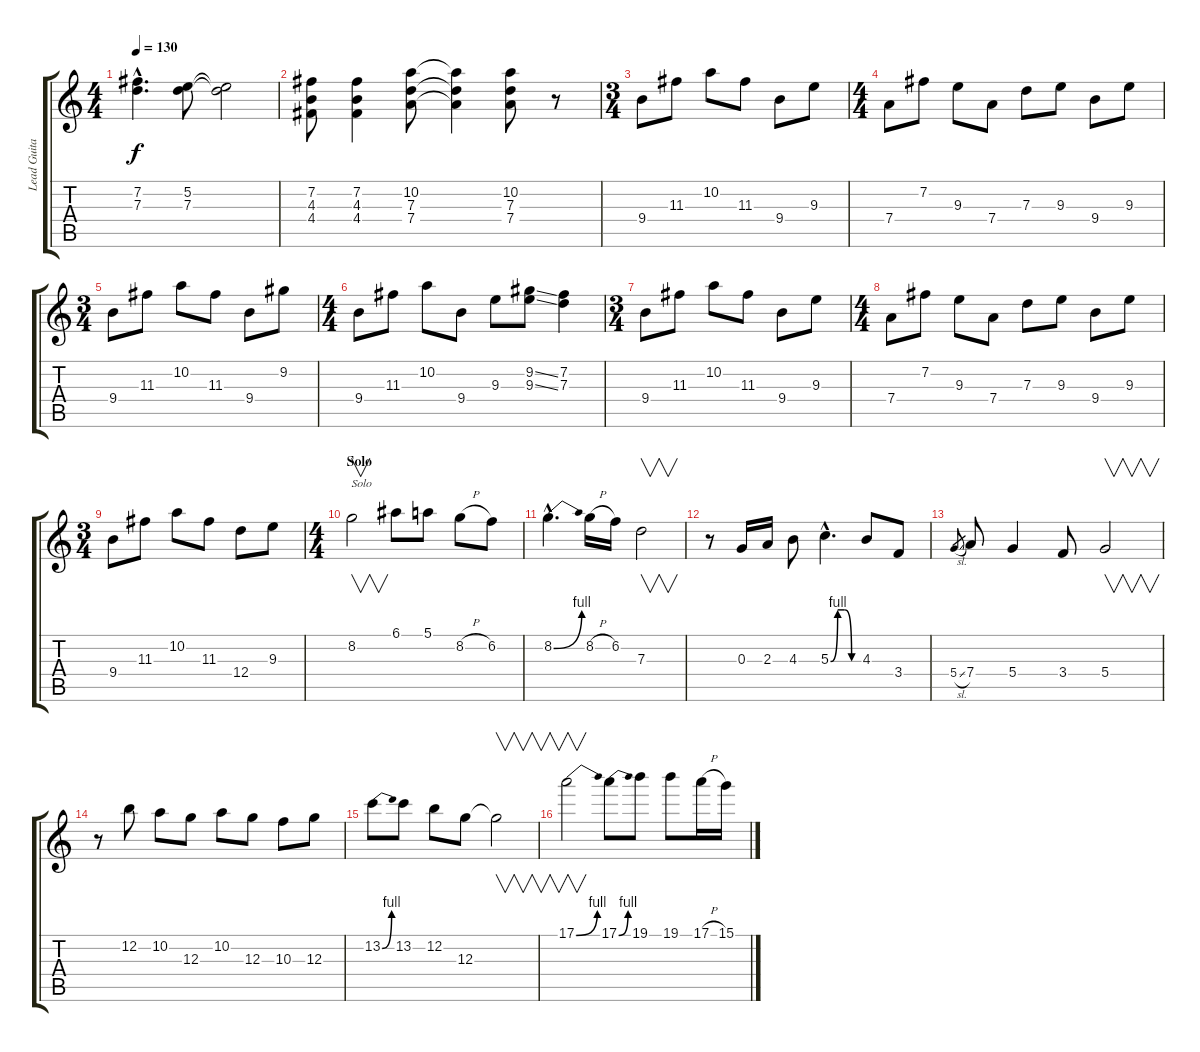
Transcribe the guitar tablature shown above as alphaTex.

\track ("Lead Guitar" "Lead Guita") {instrument distortionguitar}
\staff {score tabs}
\tuning (E4 B3 G3 D3 A2 E2) {hide}
\ts (4 4)
\tempo 130
\clef g2
\ks c
(7.2{hac} 7.3{hac}).4{d dy f} (5.2 7.3).8 (5.2{t} 7.3{t}).2 |
(7.2 4.3 4.4).8 (7.2 4.3 4.4).4 (10.2 7.3 7.4).8 (10.2{t} 7.3{t} 7.4{t}).4 (10.2 7.3 7.4).8 r.8 |
\ts (3 4)
9.4.8 11.3.8 10.2.8 11.3.8 9.4.8 9.3.8 |
\ts (4 4)
7.4.8 7.2.8 9.3.8 7.4.8 7.3.8 9.3.8 9.4.8 9.3.8 |
\ts (3 4)
9.4.8 11.3.8 10.2.8 11.3.8 9.4.8 9.2.8 |
\ts (4 4)
9.4.8 11.3.8 10.2.8 9.4.8 9.3.8 (9.2{ss} 9.3{ss}).8 (7.2 7.3).4 |
\ts (3 4)
9.4.8 11.3.8 10.2.8 11.3.8 9.4.8 9.3.8 |
\ts (4 4)
7.4.8 7.2.8 9.3.8 7.4.8 7.3.8 9.3.8 9.4.8 9.3.8 |
\ts (3 4)
9.4.8 11.3.8 10.2.8 11.3.8 12.4.8 9.3.8 |
\ts (4 4)
\section ("" "Solo")
8.2.2{v txt "Solo"} 6.1.8 5.1.8 8.2{h}.8 6.2.8 |
8.2{be (bend 0 0 60 4) hac}.4{d} 8.2{h}.16 6.2.16 7.3.2{v} |
r.8 0.3.16 2.3.16 4.3.8 5.3{be (custom 0 0 15 4 30 4 45 0 60 0) hac}.4{d} 4.3.8 3.4.8 |
5.4{sl}.8{gr} 7.4.8 5.4.4 3.4.8 5.4.2{v} |
r.8 12.2.8 10.2.8 12.3.8 10.2.8 12.3.8 10.3.8 12.3.8 |
13.2{be (bend 0 0 60 4)}.8 13.2.8 12.2.8 12.3.8 12.3{t}.2{v} |
17.1{be (bend 0 0 60 4)}.2{v} 17.1{be (bend 0 0 60 4)}.8 19.1.8 19.1.8 17.1{h}.16 15.1.16
